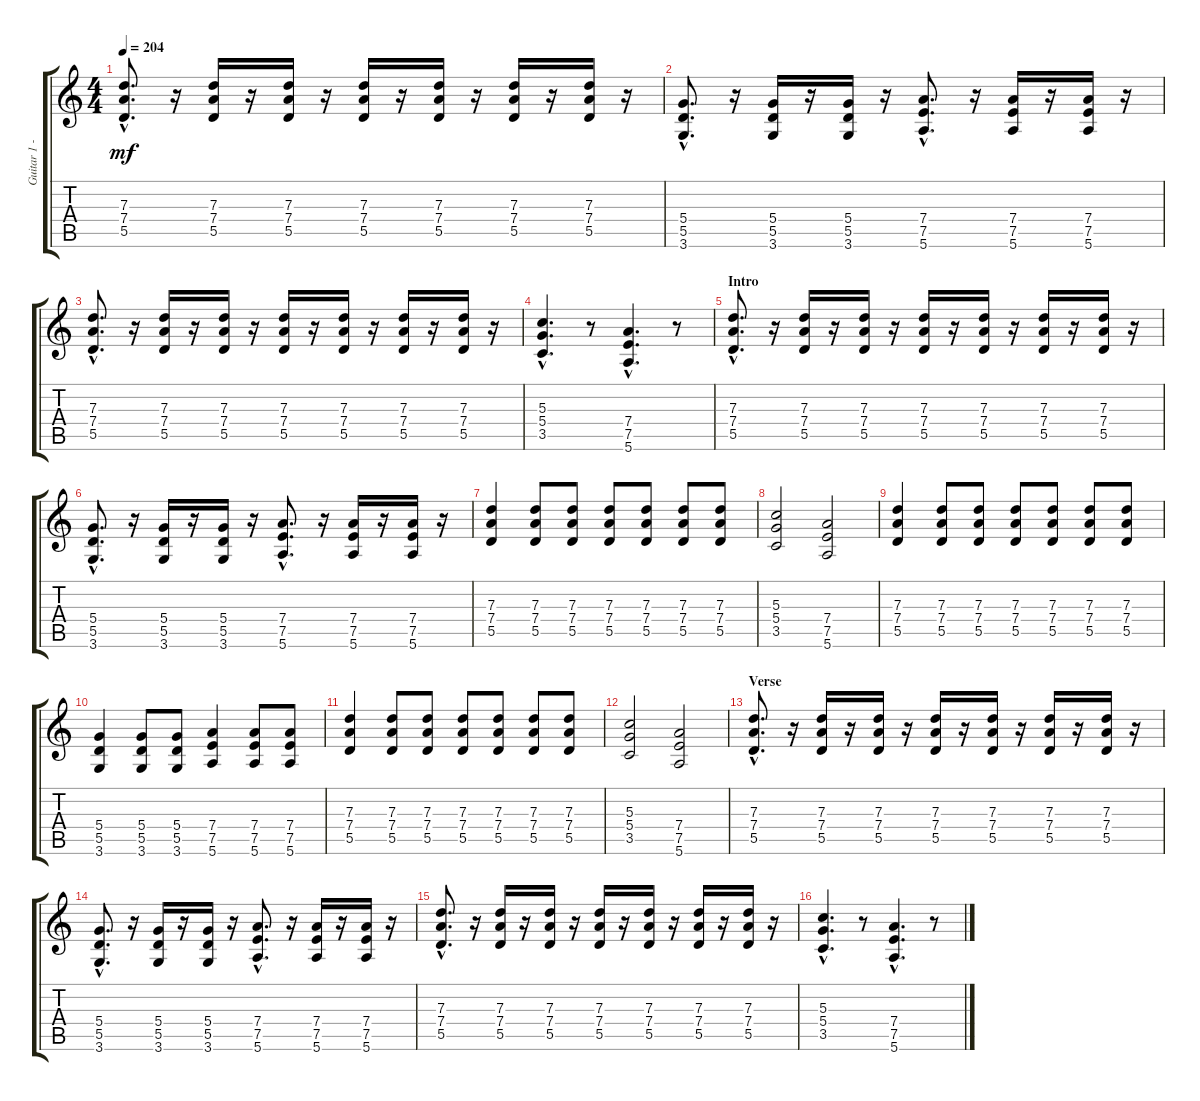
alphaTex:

\track ("Guitar 1 - Mathias" "Guitar 1 -") {instrument distortionguitar}
\staff {score tabs}
\tuning (E4 B3 G3 D3 A2 E2) {hide}
\ts (4 4)
\tempo 204
\clef g2
\ks c
(7.3{hac} 7.4{hac} 5.5{hac}).8{d dy mf} r.16 (7.3 7.4 5.5).16 r.16 (7.3 7.4 5.5).16 r.16 (7.3 7.4 5.5).16 r.16 (7.3 7.4 5.5).16 r.16 (7.3 7.4 5.5).16 r.16 (7.3 7.4 5.5).16 r.16 |
(5.4{hac} 5.5{hac} 3.6{hac}).8{d} r.16 (5.4 5.5 3.6).16 r.16 (5.4 5.5 3.6).16 r.16 (7.4{hac} 7.5{hac} 5.6{hac}).8{d} r.16 (7.4 7.5 5.6).16 r.16 (7.4 7.5 5.6).16 r.16 |
(7.3{hac} 7.4{hac} 5.5{hac}).8{d} r.16 (7.3 7.4 5.5).16 r.16 (7.3 7.4 5.5).16 r.16 (7.3 7.4 5.5).16 r.16 (7.3 7.4 5.5).16 r.16 (7.3 7.4 5.5).16 r.16 (7.3 7.4 5.5).16 r.16 |
(5.3{hac} 5.4{hac} 3.5{hac}).4{d} r.8 (7.4{hac} 7.5{hac} 5.6{hac}).4{d} r.8 |
\section ("" "Intro")
(7.3{hac} 7.4{hac} 5.5{hac}).8{d} r.16 (7.3 7.4 5.5).16 r.16 (7.3 7.4 5.5).16 r.16 (7.3 7.4 5.5).16 r.16 (7.3 7.4 5.5).16 r.16 (7.3 7.4 5.5).16 r.16 (7.3 7.4 5.5).16 r.16 |
(5.4{hac} 5.5{hac} 3.6{hac}).8{d} r.16 (5.4 5.5 3.6).16 r.16 (5.4 5.5 3.6).16 r.16 (7.4{hac} 7.5{hac} 5.6{hac}).8{d} r.16 (7.4 7.5 5.6).16 r.16 (7.4 7.5 5.6).16 r.16 |
(7.3 7.4 5.5).4 (7.3 7.4 5.5).8 (7.3 7.4 5.5).8 (7.3 7.4 5.5).8 (7.3 7.4 5.5).8 (7.3 7.4 5.5).8 (7.3 7.4 5.5).8 |
(5.3 5.4 3.5).2 (7.4 7.5 5.6).2 |
(7.3 7.4 5.5).4 (7.3 7.4 5.5).8 (7.3 7.4 5.5).8 (7.3 7.4 5.5).8 (7.3 7.4 5.5).8 (7.3 7.4 5.5).8 (7.3 7.4 5.5).8 |
(5.4 5.5 3.6).4 (5.4 5.5 3.6).8 (5.4 5.5 3.6).8 (7.4 7.5 5.6).4 (7.4 7.5 5.6).8 (7.4 7.5 5.6).8 |
(7.3 7.4 5.5).4 (7.3 7.4 5.5).8 (7.3 7.4 5.5).8 (7.3 7.4 5.5).8 (7.3 7.4 5.5).8 (7.3 7.4 5.5).8 (7.3 7.4 5.5).8 |
(5.3 5.4 3.5).2 (7.4 7.5 5.6).2 |
\section ("" "Verse")
(7.3{hac} 7.4{hac} 5.5{hac}).8{d} r.16 (7.3 7.4 5.5).16 r.16 (7.3 7.4 5.5).16 r.16 (7.3 7.4 5.5).16 r.16 (7.3 7.4 5.5).16 r.16 (7.3 7.4 5.5).16 r.16 (7.3 7.4 5.5).16 r.16 |
(5.4{hac} 5.5{hac} 3.6{hac}).8{d} r.16 (5.4 5.5 3.6).16 r.16 (5.4 5.5 3.6).16 r.16 (7.4{hac} 7.5{hac} 5.6{hac}).8{d} r.16 (7.4 7.5 5.6).16 r.16 (7.4 7.5 5.6).16 r.16 |
(7.3{hac} 7.4{hac} 5.5{hac}).8{d} r.16 (7.3 7.4 5.5).16 r.16 (7.3 7.4 5.5).16 r.16 (7.3 7.4 5.5).16 r.16 (7.3 7.4 5.5).16 r.16 (7.3 7.4 5.5).16 r.16 (7.3 7.4 5.5).16 r.16 |
(5.3{hac} 5.4{hac} 3.5{hac}).4{d} r.8 (7.4{hac} 7.5{hac} 5.6{hac}).4{d} r.8
